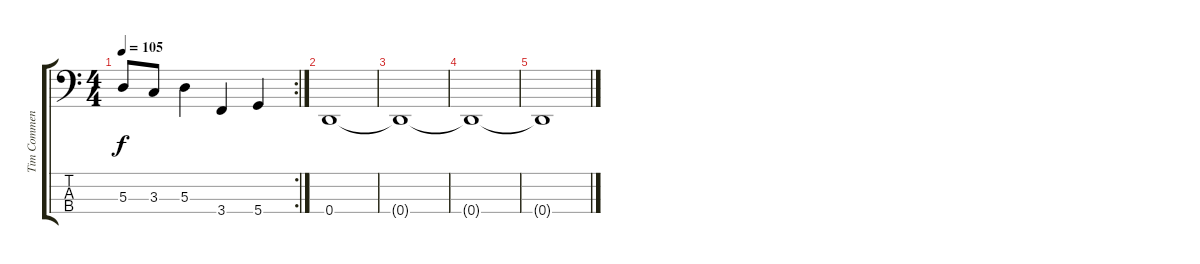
\track ("Tim Commenford" "Tim Commen") {instrument electricbassfinger}
\staff {score tabs}
\tuning (G2 D2 A1 D1) {hide}
\rc 2
\ts (4 4)
\tempo 105
\clef f4
\ks c
5.3.8{dy f} 3.3.8 5.3.4 3.4.4 5.4.4 |
0.4.1 |
0.4{t}.1 |
0.4{t}.1 |
0.4{t}.1
